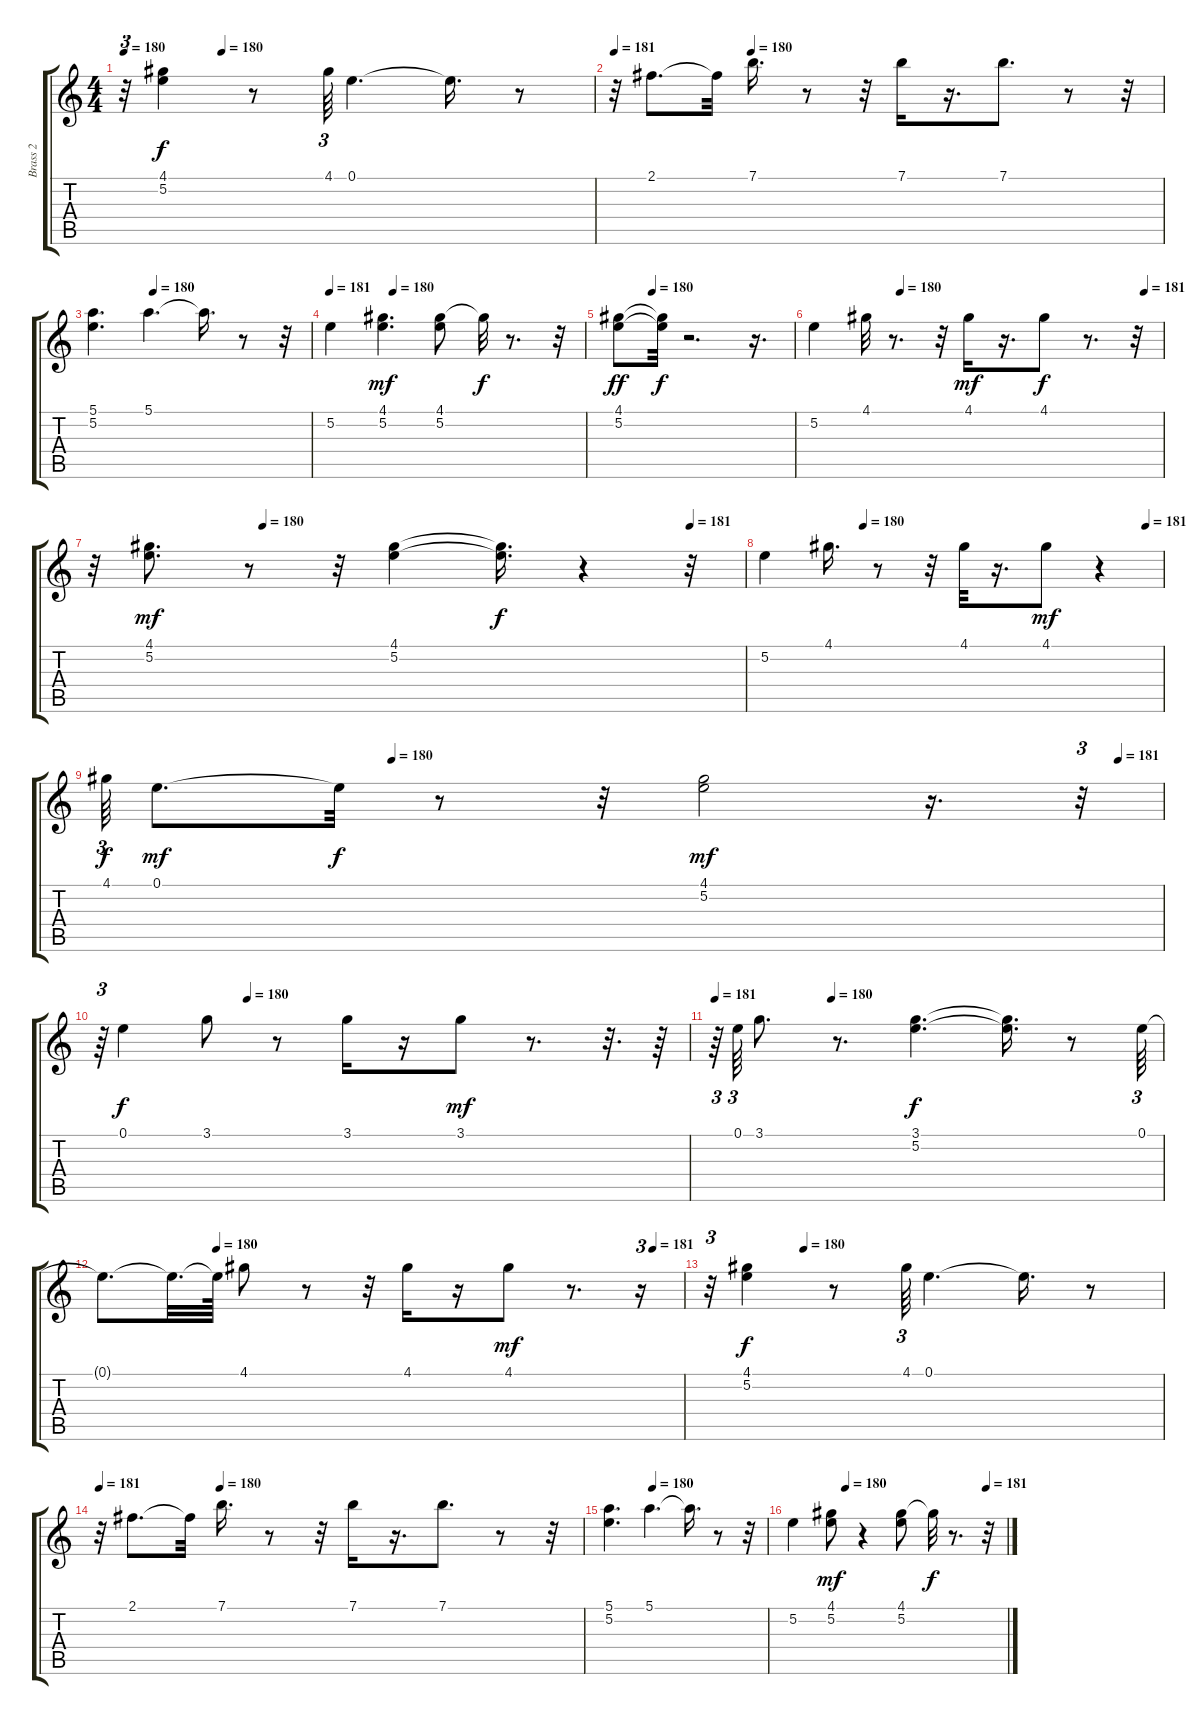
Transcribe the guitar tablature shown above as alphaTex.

\track ("Brass 2" "Brass 2") {instrument acousticguitarnylon}
\staff {score tabs}
\tuning (E4 B3 G3 D3 A2 E2) {hide}
\ts (4 4)
\tempo 180
\tempo (180 0.20833333333333334)
\clef g2
\ks c
r.32{tu (3 2) dy mf} (4.1 5.2).4{dy f} r.8 4.1.64{tu (3 2)} 0.1.4{d} 0.1{t}.16{d} r.8 |
\tempo 181
\tempo (180 0.25)
r.32 2.1.8{d} 2.1{t}.32 7.1.16{d} r.8 r.32 7.1.16 r.16{d} 7.1.8{d} r.8 r.32 |
\tempo (180 0.28125)
(5.1 5.2).4{d} 5.1.4{d} 5.1{t}.16{d} r.8 r.32 |
\tempo 181
\tempo (180 0.25)
5.2.4 (4.1 5.2).4{d dy mf} (4.1 5.2).8 4.1{t}.32{dy f} r.8{d} r.32 |
\tempo (180 0.19791666666666666)
(4.1 5.2).8{dy ff} (4.1{t} 5.2{t}).32{dy f} r.2{d} r.16{d} |
\tempo (180 0.25)
\tempo (181 0.9479166666666666)
5.2.4 4.1.32 r.8{d} r.32 4.1.16{dy mf} r.16{d} 4.1.8{dy f} r.8{d} r.32 |
\tempo (180 0.2604166666666667)
\tempo (181 0.9166666666666666)
r.32 (4.1 5.2).8{d dy mf} r.8 r.32 (4.1 5.2).4 (4.1{t} 5.2{t}).16{d dy f} r.4 r.32 |
\tempo (180 0.25)
\tempo (181 0.9583333333333334)
5.2.4 4.1.16{d} r.8 r.32 4.1.32 r.16{d} 4.1.8{dy mf} r.4 |
\tempo (180 0.2708333333333333)
\tempo (181 0.9583333333333334)
4.1.64{tu (3 2) dy f} 0.1.8{d dy mf} 0.1{t}.32{dy f} r.8 r.32 (4.1 5.2).2{dy mf} r.16{d} r.32{tu (3 2)} |
\tempo (180 0.25)
r.64{tu (3 2)} 0.1.4{dy f} 3.1.8 r.8 3.1.16 r.16 3.1.8{dy mf} r.8{d} r.32{d} r.64 |
\tempo 181
\tempo (180 0.2604166666666667)
r.64{tu (3 2)} 0.1.64{tu (3 2)} 3.1.8{d} r.8{d} (3.1 5.2).4{d dy f} (3.1{t} 5.2{t}).16{d} r.8 0.1.64{tu (3 2)} |
\tempo (180 0.19791666666666666)
\tempo (181 0.9479166666666666)
0.1{t}.8{d} 0.1{t}.32{d} 0.1{t}.64 4.1.8 r.8 r.32 4.1.16 r.16 4.1.8{dy mf} r.8{d} r.16{tu (3 2)} |
\tempo (180 0.20833333333333334)
r.32{tu (3 2)} (4.1 5.2).4{dy f} r.8 4.1.64{tu (3 2)} 0.1.4{d} 0.1{t}.16{d} r.8 |
\tempo 181
\tempo (180 0.25)
r.32 2.1.8{d} 2.1{t}.32 7.1.16{d} r.8 r.32 7.1.16 r.16{d} 7.1.8{d} r.8 r.32 |
\tempo (180 0.28125)
(5.1 5.2).4{d} 5.1.4{d} 5.1{t}.16{d} r.8 r.32 |
\tempo (180 0.25)
\tempo (181 0.90625)
5.2.4 (4.1 5.2).8{dy mf} r.4 (4.1 5.2).8 4.1{t}.32{dy f} r.8{d} r.32
